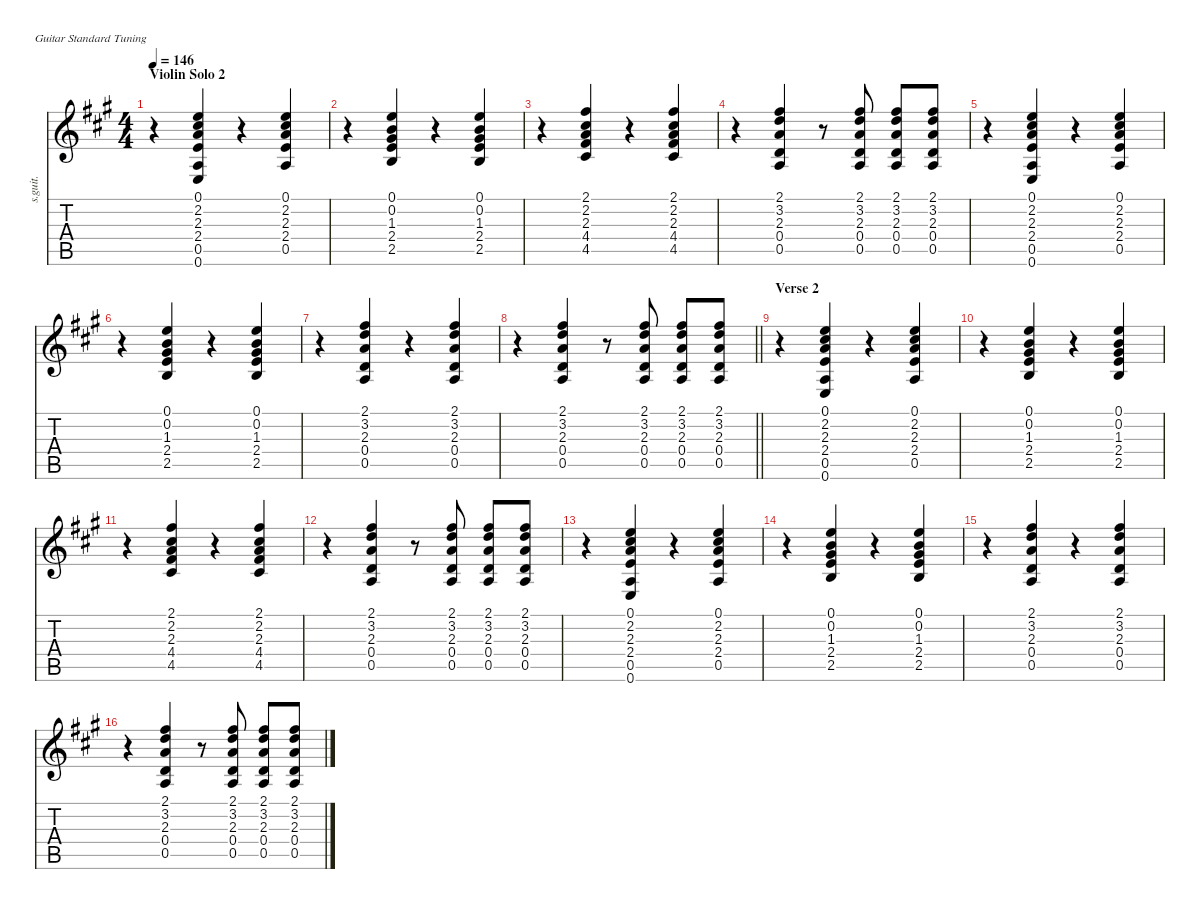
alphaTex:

\defaultSystemsLayout 4
\hideDynamics
\bracketExtendMode nobrackets
\otherSystemsTrackNameOrientation horizontal
\track ("Guitar" "s.guit.") {defaultSystemsLayout 8 instrument acousticguitarsteel}
\staff {score tabs}
\tuning (E4 B3 G3 D3 A2 E2)
\ts (4 4)
\section ("" "Violin Solo 2")
\tempo 146
\clef g2
\ks a
r.4{dy f beam Down} (0.1{acc forcenatural} 2.2{acc #} 2.3{acc forcenatural} 2.4{acc forcenatural} 0.5{acc forcenatural} 0.6{acc forcenatural}).4{beam Up} r.4{beam Up} (0.1{acc forcenatural} 2.2{acc #} 2.3{acc forcenatural} 2.4{acc forcenatural} 0.5{acc forcenatural}).4{beam Up} |
r.4{beam Down} (0.1{acc forcenatural} 0.2{acc forcenatural} 1.3{acc #} 2.4{acc forcenatural} 2.5{acc forcenatural}).4{beam Up} r.4{beam Up} (0.1{acc forcenatural} 0.2{acc forcenatural} 1.3{acc #} 2.4{acc forcenatural} 2.5{acc forcenatural}).4{beam Up} |
r.4{beam Down} (2.1{acc #} 2.2{acc #} 2.3{acc forcenatural} 4.4{acc #} 4.5{acc #}).4{beam Up} r.4{beam Up} (2.1{acc #} 2.2{acc #} 2.3{acc forcenatural} 4.4{acc #} 4.5{acc #}).4{beam Up} |
r.4{beam Down} (2.1{acc #} 3.2{acc forcenatural} 2.3{acc forcenatural} 0.4{acc forcenatural} 0.5{acc forcenatural}).4{beam Up} r.8{beam Up} (2.1{acc #} 3.2{acc forcenatural} 2.3{acc forcenatural} 0.4{acc forcenatural} 0.5{acc forcenatural}).8{beam Up} (2.1{acc #} 3.2{acc forcenatural} 2.3{acc forcenatural} 0.4{acc forcenatural} 0.5{acc forcenatural}).8{beam Up} (2.1{acc #} 3.2{acc forcenatural} 2.3{acc forcenatural} 0.4{acc forcenatural} 0.5{acc forcenatural}).8{beam Up} |
r.4{beam Down} (0.1{acc forcenatural} 2.2{acc #} 2.3{acc forcenatural} 2.4{acc forcenatural} 0.5{acc forcenatural} 0.6{acc forcenatural}).4{beam Up} r.4{beam Up} (0.1{acc forcenatural} 2.2{acc #} 2.3{acc forcenatural} 2.4{acc forcenatural} 0.5{acc forcenatural}).4{beam Up} |
r.4{beam Down} (0.1{acc forcenatural} 0.2{acc forcenatural} 1.3{acc #} 2.4{acc forcenatural} 2.5{acc forcenatural}).4{beam Up} r.4{beam Up} (0.1{acc forcenatural} 0.2{acc forcenatural} 1.3{acc #} 2.4{acc forcenatural} 2.5{acc forcenatural}).4{beam Up} |
r.4{beam Down} (2.1{acc #} 3.2{acc forcenatural} 2.3{acc forcenatural} 0.4{acc forcenatural} 0.5{acc forcenatural}).4{beam Up} r.4{beam Up} (2.1{acc #} 3.2{acc forcenatural} 2.3{acc forcenatural} 0.4{acc forcenatural} 0.5{acc forcenatural}).4{beam Up} |
\barLineRight lightlight
r.4{beam Down} (2.1{acc #} 3.2{acc forcenatural} 2.3{acc forcenatural} 0.4{acc forcenatural} 0.5{acc forcenatural}).4{beam Up} r.8{beam Up} (2.1{acc #} 3.2{acc forcenatural} 2.3{acc forcenatural} 0.4{acc forcenatural} 0.5{acc forcenatural}).8{beam Up} (2.1{acc #} 3.2{acc forcenatural} 2.3{acc forcenatural} 0.4{acc forcenatural} 0.5{acc forcenatural}).8{beam Up} (2.1{acc #} 3.2{acc forcenatural} 2.3{acc forcenatural} 0.4{acc forcenatural} 0.5{acc forcenatural}).8{beam Up} |
\section ("" "Verse 2")
r.4{beam Down} (0.1{acc forcenatural} 2.2{acc #} 2.3{acc forcenatural} 2.4{acc forcenatural} 0.5{acc forcenatural} 0.6{acc forcenatural}).4{beam Up} r.4{beam Up} (0.1{acc forcenatural} 2.2{acc #} 2.3{acc forcenatural} 2.4{acc forcenatural} 0.5{acc forcenatural}).4{beam Up} |
r.4{beam Down} (0.1{acc forcenatural} 0.2{acc forcenatural} 1.3{acc #} 2.4{acc forcenatural} 2.5{acc forcenatural}).4{beam Up} r.4{beam Up} (0.1{acc forcenatural} 0.2{acc forcenatural} 1.3{acc #} 2.4{acc forcenatural} 2.5{acc forcenatural}).4{beam Up} |
r.4{beam Down} (2.1{acc #} 2.2{acc #} 2.3{acc forcenatural} 4.4{acc #} 4.5{acc #}).4{beam Up} r.4{beam Up} (2.1{acc #} 2.2{acc #} 2.3{acc forcenatural} 4.4{acc #} 4.5{acc #}).4{beam Up} |
r.4{beam Down} (2.1{acc #} 3.2{acc forcenatural} 2.3{acc forcenatural} 0.4{acc forcenatural} 0.5{acc forcenatural}).4{beam Up} r.8{beam Up} (2.1{acc #} 3.2{acc forcenatural} 2.3{acc forcenatural} 0.4{acc forcenatural} 0.5{acc forcenatural}).8{beam Up} (2.1{acc #} 3.2{acc forcenatural} 2.3{acc forcenatural} 0.4{acc forcenatural} 0.5{acc forcenatural}).8{beam Up} (2.1{acc #} 3.2{acc forcenatural} 2.3{acc forcenatural} 0.4{acc forcenatural} 0.5{acc forcenatural}).8{beam Up} |
r.4{beam Down} (0.1{acc forcenatural} 2.2{acc #} 2.3{acc forcenatural} 2.4{acc forcenatural} 0.5{acc forcenatural} 0.6{acc forcenatural}).4{beam Up} r.4{beam Up} (0.1{acc forcenatural} 2.2{acc #} 2.3{acc forcenatural} 2.4{acc forcenatural} 0.5{acc forcenatural}).4{beam Up} |
r.4{beam Down} (0.1{acc forcenatural} 0.2{acc forcenatural} 1.3{acc #} 2.4{acc forcenatural} 2.5{acc forcenatural}).4{beam Up} r.4{beam Up} (0.1{acc forcenatural} 0.2{acc forcenatural} 1.3{acc #} 2.4{acc forcenatural} 2.5{acc forcenatural}).4{beam Up} |
r.4{beam Down} (2.1{acc #} 3.2{acc forcenatural} 2.3{acc forcenatural} 0.4{acc forcenatural} 0.5{acc forcenatural}).4{beam Up} r.4{beam Up} (2.1{acc #} 3.2{acc forcenatural} 2.3{acc forcenatural} 0.4{acc forcenatural} 0.5{acc forcenatural}).4{beam Up} |
r.4{beam Down} (2.1{acc #} 3.2{acc forcenatural} 2.3{acc forcenatural} 0.4{acc forcenatural} 0.5{acc forcenatural}).4{beam Up} r.8{beam Up} (2.1{acc #} 3.2{acc forcenatural} 2.3{acc forcenatural} 0.4{acc forcenatural} 0.5{acc forcenatural}).8{beam Up} (2.1{acc #} 3.2{acc forcenatural} 2.3{acc forcenatural} 0.4{acc forcenatural} 0.5{acc forcenatural}).8{beam Up} (2.1{acc #} 3.2{acc forcenatural} 2.3{acc forcenatural} 0.4{acc forcenatural} 0.5{acc forcenatural}).8{beam Up}
